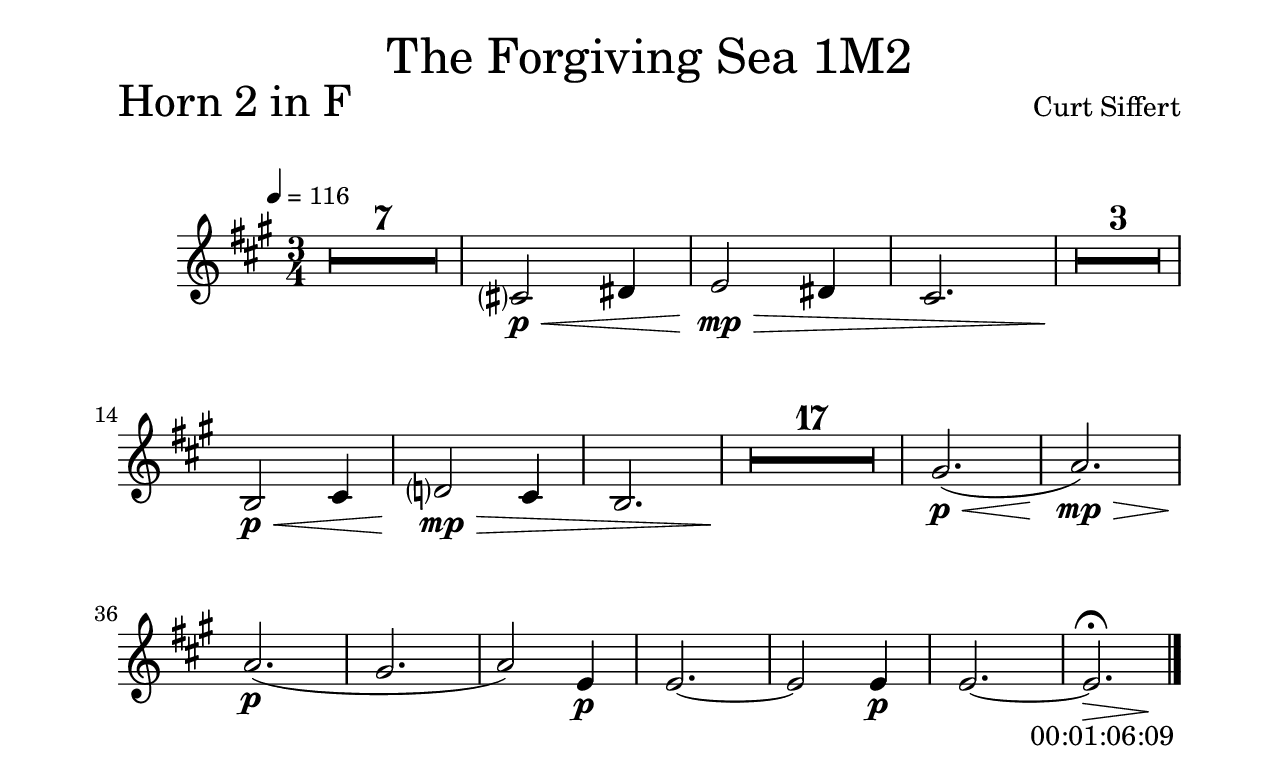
\version "2.16.0"
\include "english.ly"
\include "../lib/parts.ily"

\paper {
	ragged-last-bottom = ##t
}

\header {
	instrument = \markup \larger \larger "Horn 2 in F"
}

\version "2.24.0"
\include "english.ly"

hornTwoNotes = \relative c {

	\time 3/4
	\key d \major
	\tag #'score { \clef bass }
	\set tieWaitForNote = ##t

	R2.*7 |
	
	\tag #'part { fs?2\p\< gs4 | }
	\tag #'score { fs2\p\< gs4 | } 
	a2\mp\> gs4 |
	fs2. |
	
	R2.*3\! |

	\tag #'part { \break }

	e2\p\< fs4 |
	g?2\mp\> fs4 | 
	e2. |
	
	R2.*17\! |
	
	cs'2.\p\<( |
	d2.\mp\>) |
	
	\tag #'part { \break }
	
	d2.\p( |
	cs2. |
	d2) a4\p |
	a2. ~ |
	a2 a4\p |
	a2. ~ |
	\tag #'score { \override Script.padding = #1.5 }
	<< {a2.\fermata } {s4\> s4 s4\!} >>
	
	\bar "|."
	\tag #'part {
		\override Score.RehearsalMark.direction = #DOWN
		\override Score.RehearsalMark.self-alignment-X = #RIGHT  
		\override Score.RehearsalMark.font-size = #0
		\mark "00:01:06:09"			
	}	
}



\relative c'' { 
	\everyPartScore
	\transpose f c'
	\keepWithTag #'part \hornTwoNotes
}	
